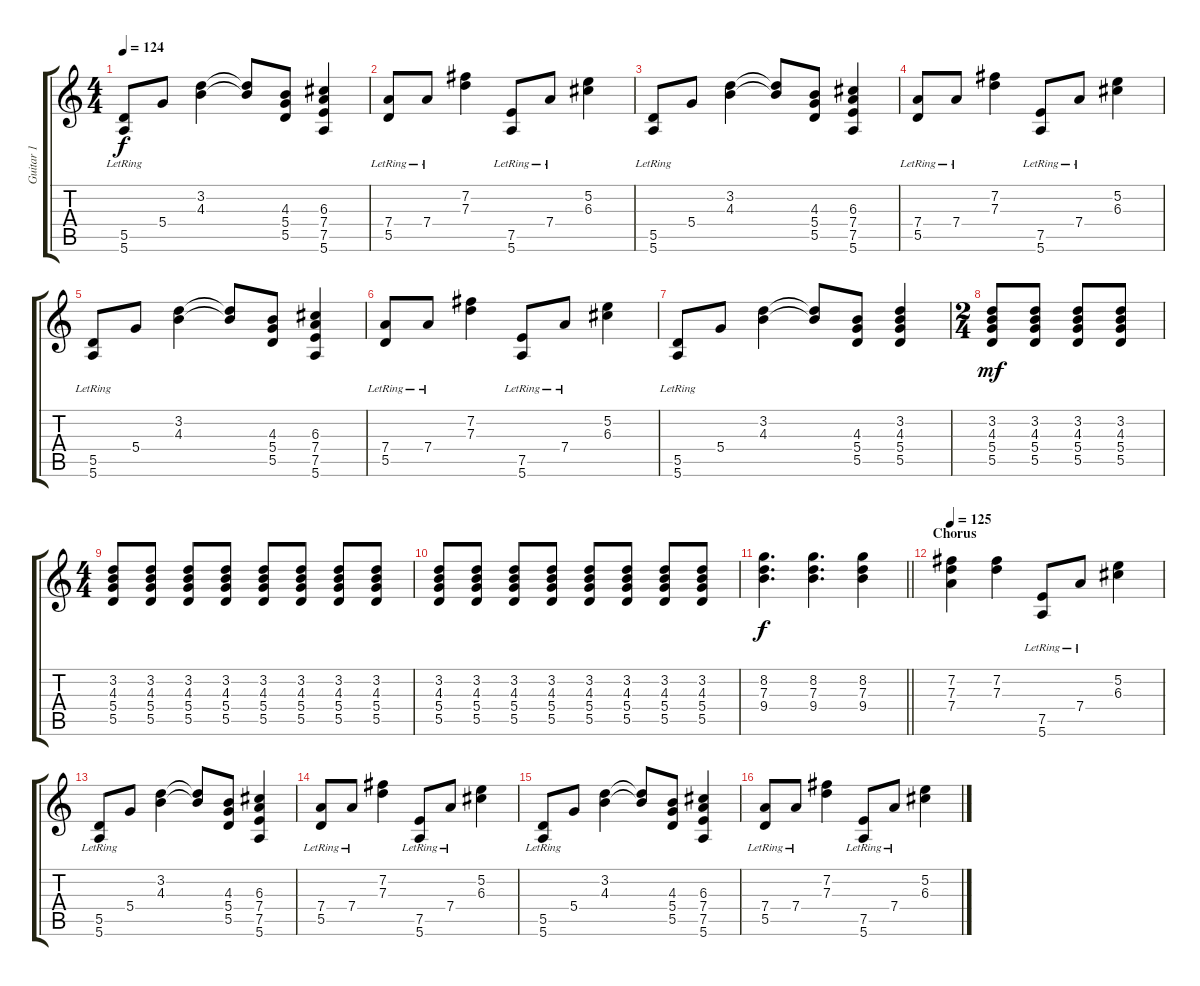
\track ("Guitar 1" "Guitar 1") {instrument overdrivenguitar}
\staff {score tabs}
\tuning (E4 B3 G3 D3 A2 E2) {hide}
\ts (4 4)
\tempo 124
\clef g2
\ks c
(5.5{lr} 5.6).8{dy f} 5.4.8 (3.2 4.3).4 (3.2{t} 4.3{t}).8 (4.3 5.4 5.5).8 (6.3 7.4 7.5 5.6).4 |
(7.4{lr} 5.5{lr}).8 7.4{lr}.8 (7.2 7.3).4 (7.5{lr} 5.6{lr}).8 7.4{lr}.8 (5.2 6.3).4 |
(5.5{lr} 5.6).8 5.4.8 (3.2 4.3).4 (3.2{t} 4.3{t}).8 (4.3 5.4 5.5).8 (6.3 7.4 7.5 5.6).4 |
(7.4{lr} 5.5{lr}).8 7.4{lr}.8 (7.2 7.3).4 (7.5{lr} 5.6{lr}).8 7.4{lr}.8 (5.2 6.3).4 |
(5.5{lr} 5.6).8 5.4.8 (3.2 4.3).4 (3.2{t} 4.3{t}).8 (4.3 5.4 5.5).8 (6.3 7.4 7.5 5.6).4 |
(7.4{lr} 5.5{lr}).8 7.4{lr}.8 (7.2 7.3).4 (7.5{lr} 5.6{lr}).8 7.4{lr}.8 (5.2 6.3).4 |
(5.5{lr} 5.6).8 5.4.8 (3.2 4.3).4 (3.2{t} 4.3{t}).8 (4.3 5.4 5.5).8 (3.2 4.3 5.4 5.5).4 |
\ts (2 4)
(3.2 4.3 5.4 5.5).8{dy mf} (3.2 4.3 5.4 5.5).8 (3.2 4.3 5.4 5.5).8 (3.2 4.3 5.4 5.5).8 |
\ts (4 4)
(3.2 4.3 5.4 5.5).8 (3.2 4.3 5.4 5.5).8 (3.2 4.3 5.4 5.5).8 (3.2 4.3 5.4 5.5).8 (3.2 4.3 5.4 5.5).8 (3.2 4.3 5.4 5.5).8 (3.2 4.3 5.4 5.5).8 (3.2 4.3 5.4 5.5).8 |
(3.2 4.3 5.4 5.5).8 (3.2 4.3 5.4 5.5).8 (3.2 4.3 5.4 5.5).8 (3.2 4.3 5.4 5.5).8 (3.2 4.3 5.4 5.5).8 (3.2 4.3 5.4 5.5).8 (3.2 4.3 5.4 5.5).8 (3.2 4.3 5.4 5.5).8 |
\barLineRight lightlight
(8.2 7.3 9.4).4{d dy f} (8.2 7.3 9.4).4{d} (8.2 7.3 9.4).4 |
\section ("" "Chorus")
\tempo 125
(7.2 7.3 7.4).4 (7.2 7.3).4 (7.5{lr} 5.6{lr}).8 7.4{lr}.8 (5.2 6.3).4 |
(5.5{lr} 5.6).8 5.4.8 (3.2 4.3).4 (3.2{t} 4.3{t}).8 (4.3 5.4 5.5).8 (6.3 7.4 7.5 5.6).4 |
(7.4{lr} 5.5{lr}).8 7.4{lr}.8 (7.2 7.3).4 (7.5{lr} 5.6{lr}).8 7.4{lr}.8 (5.2 6.3).4 |
(5.5{lr} 5.6).8 5.4.8 (3.2 4.3).4 (3.2{t} 4.3{t}).8 (4.3 5.4 5.5).8 (6.3 7.4 7.5 5.6).4 |
(7.4{lr} 5.5{lr}).8 7.4{lr}.8 (7.2 7.3).4 (7.5{lr} 5.6{lr}).8 7.4{lr}.8 (5.2 6.3).4
